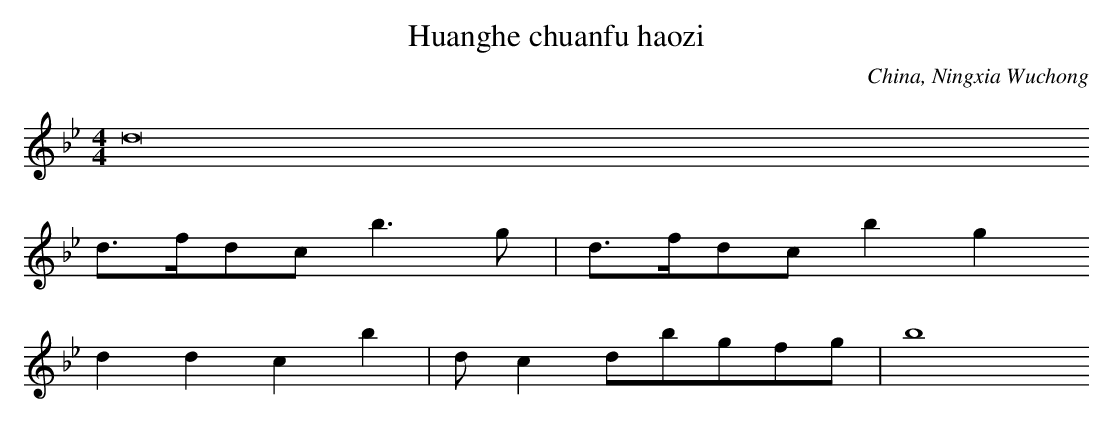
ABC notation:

X:1
T: Huanghe chuanfu haozi
O: China, Ningxia Wuchong
M: 4/4
L: 1/16
K: Bb
d32
d3fd2c2b6g2 | d3fd2c2b4g4
d4d4c4b4 | d2c4d2b2g2f2g2 | b16
